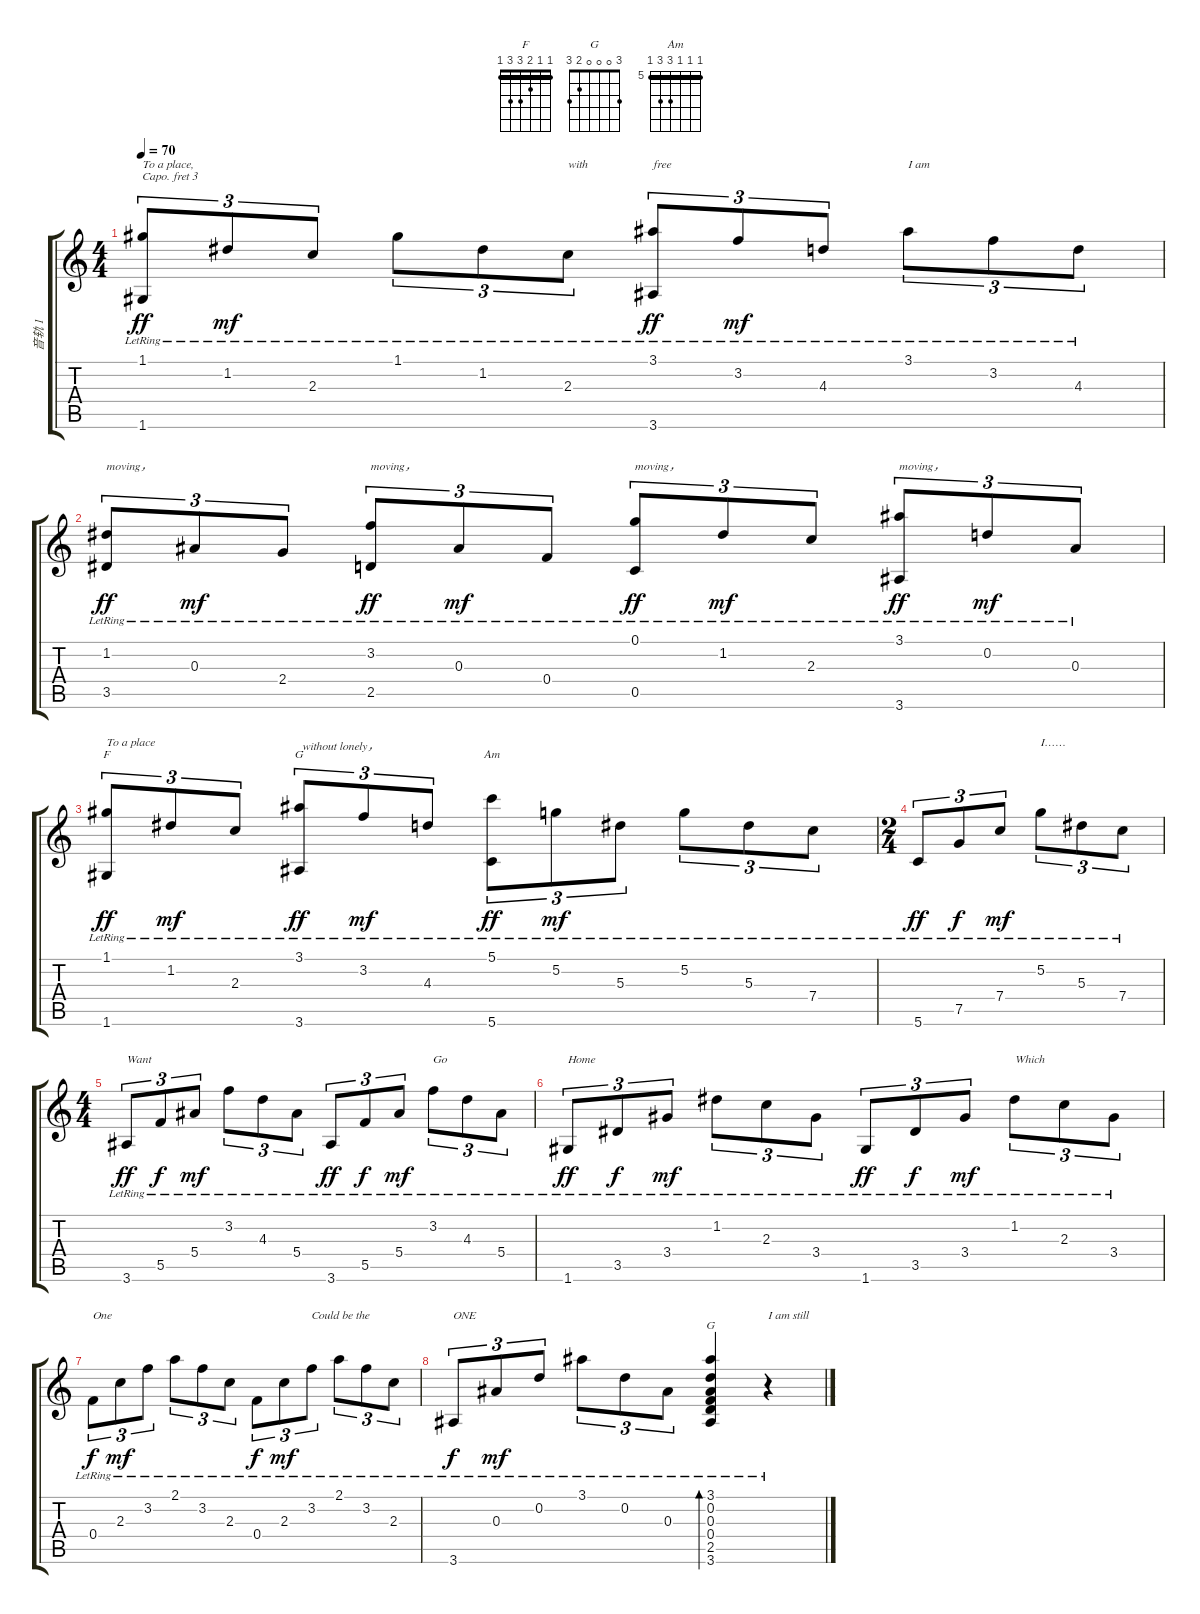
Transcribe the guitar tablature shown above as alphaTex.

\track ("音轨 1" "音轨 1") {instrument electricguitarmuted}
\staff {score tabs}
\capo 3
\tuning (E4 B3 G3 D3 A2 E2) {hide}
\chord ("F" 1 1 2 3 3 1) {barre 1}
\chord ("G" 3 3 4 5 5 3) {barre 3}
\chord ("Am" 5 5 5 7 7 5) {firstfret 5 barre 5}
\chord ("G" 3 0 0 0 2 3)
\ts (4 4)
\tempo 70
\clef g2
\ks c
(1.1{lr} 1.6{lr}).8{tu (3 2) txt "To a place," dy ff} 1.2{lr}.8{tu (3 2) dy mf} 2.3{lr}.8{tu (3 2)} 1.1{lr}.8{tu (3 2)} 1.2{lr}.8{tu (3 2)} 2.3{lr}.8{tu (3 2) txt "with"} (3.1{lr} 3.6{lr}).8{tu (3 2) txt "free" dy ff} 3.2{lr}.8{tu (3 2) dy mf} 4.3{lr}.8{tu (3 2)} 3.1{lr}.8{tu (3 2) txt "I am"} 3.2{lr}.8{tu (3 2)} 4.3{lr}.8{tu (3 2)} |
(1.2{lr} 3.5{lr}).8{tu (3 2) txt "moving，" dy ff} 0.3{lr}.8{tu (3 2) dy mf} 2.4{lr}.8{tu (3 2)} (3.2{lr} 2.5{lr}).8{tu (3 2) txt "moving，" dy ff} 0.3{lr}.8{tu (3 2) dy mf} 0.4{lr}.8{tu (3 2)} (0.1{lr} 0.5{lr}).8{tu (3 2) txt "moving，" dy ff} 1.2{lr}.8{tu (3 2) dy mf} 2.3{lr}.8{tu (3 2)} (3.1{lr} 3.6{lr}).8{tu (3 2) txt "moving，" dy ff} 0.2{lr}.8{tu (3 2) dy mf} 0.3{lr}.8{tu (3 2)} |
(1.1{lr} 1.6{lr}).8{tu (3 2) ch "F" txt "To a place" dy ff} 1.2{lr}.8{tu (3 2) dy mf} 2.3{lr}.8{tu (3 2)} (3.1{lr} 3.6{lr}).8{tu (3 2) ch "G" txt " without lonely，" dy ff} 3.2{lr}.8{tu (3 2) dy mf} 4.3{lr}.8{tu (3 2)} (5.1{lr} 5.6{lr}).8{tu (3 2) ch "Am" dy ff} 5.2{lr}.8{tu (3 2) dy mf} 5.3{lr}.8{tu (3 2)} 5.2{lr}.8{tu (3 2)} 5.3{lr}.8{tu (3 2)} 7.4{lr}.8{tu (3 2)} |
\ts (2 4)
5.6{lr}.8{tu (3 2) dy ff} 7.5{lr}.8{tu (3 2) dy f} 7.4{lr}.8{tu (3 2) dy mf} 5.2{lr}.8{tu (3 2) txt "I……"} 5.3{lr}.8{tu (3 2)} 7.4{lr}.8{tu (3 2)} |
\ts (4 4)
3.6{lr}.8{tu (3 2) txt "Want" dy ff} 5.5{lr}.8{tu (3 2) dy f} 5.4{lr}.8{tu (3 2) dy mf} 3.2{lr}.8{tu (3 2)} 4.3{lr}.8{tu (3 2)} 5.4{lr}.8{tu (3 2)} 3.6{lr}.8{tu (3 2) dy ff} 5.5{lr}.8{tu (3 2) dy f} 5.4{lr}.8{tu (3 2) dy mf} 3.2{lr}.8{tu (3 2) txt "Go"} 4.3{lr}.8{tu (3 2)} 5.4{lr}.8{tu (3 2)} |
1.6{lr}.8{tu (3 2) txt "Home" dy ff} 3.5{lr}.8{tu (3 2) dy f} 3.4{lr}.8{tu (3 2) dy mf} 1.2{lr}.8{tu (3 2)} 2.3{lr}.8{tu (3 2)} 3.4{lr}.8{tu (3 2)} 1.6{lr}.8{tu (3 2) dy ff} 3.5{lr}.8{tu (3 2) dy f} 3.4{lr}.8{tu (3 2) dy mf} 1.2{lr}.8{tu (3 2) txt "Which"} 2.3{lr}.8{tu (3 2)} 3.4{lr}.8{tu (3 2)} |
0.4{lr}.8{tu (3 2) txt "One" dy f} 2.3{lr}.8{tu (3 2) dy mf} 3.2{lr}.8{tu (3 2)} 2.1{lr}.8{tu (3 2)} 3.2{lr}.8{tu (3 2)} 2.3{lr}.8{tu (3 2)} 0.4{lr}.8{tu (3 2) dy f} 2.3{lr}.8{tu (3 2) dy mf} 3.2{lr}.8{tu (3 2) txt "Could be the"} 2.1{lr}.8{tu (3 2)} 3.2{lr}.8{tu (3 2)} 2.3{lr}.8{tu (3 2)} |
3.6{lr}.8{tu (3 2) txt "ONE" dy f} 0.3{lr}.8{tu (3 2) dy mf} 0.2{lr}.8{tu (3 2)} 3.1{lr}.8{tu (3 2)} 0.2{lr}.8{tu (3 2)} 0.3{lr}.8{tu (3 2)} (3.1{lr} 0.2{lr} 0.3{lr} 0.4{lr} 2.5{lr} 3.6{lr}).4{bd 60 ch "G"} r.4{txt "I am still"}
